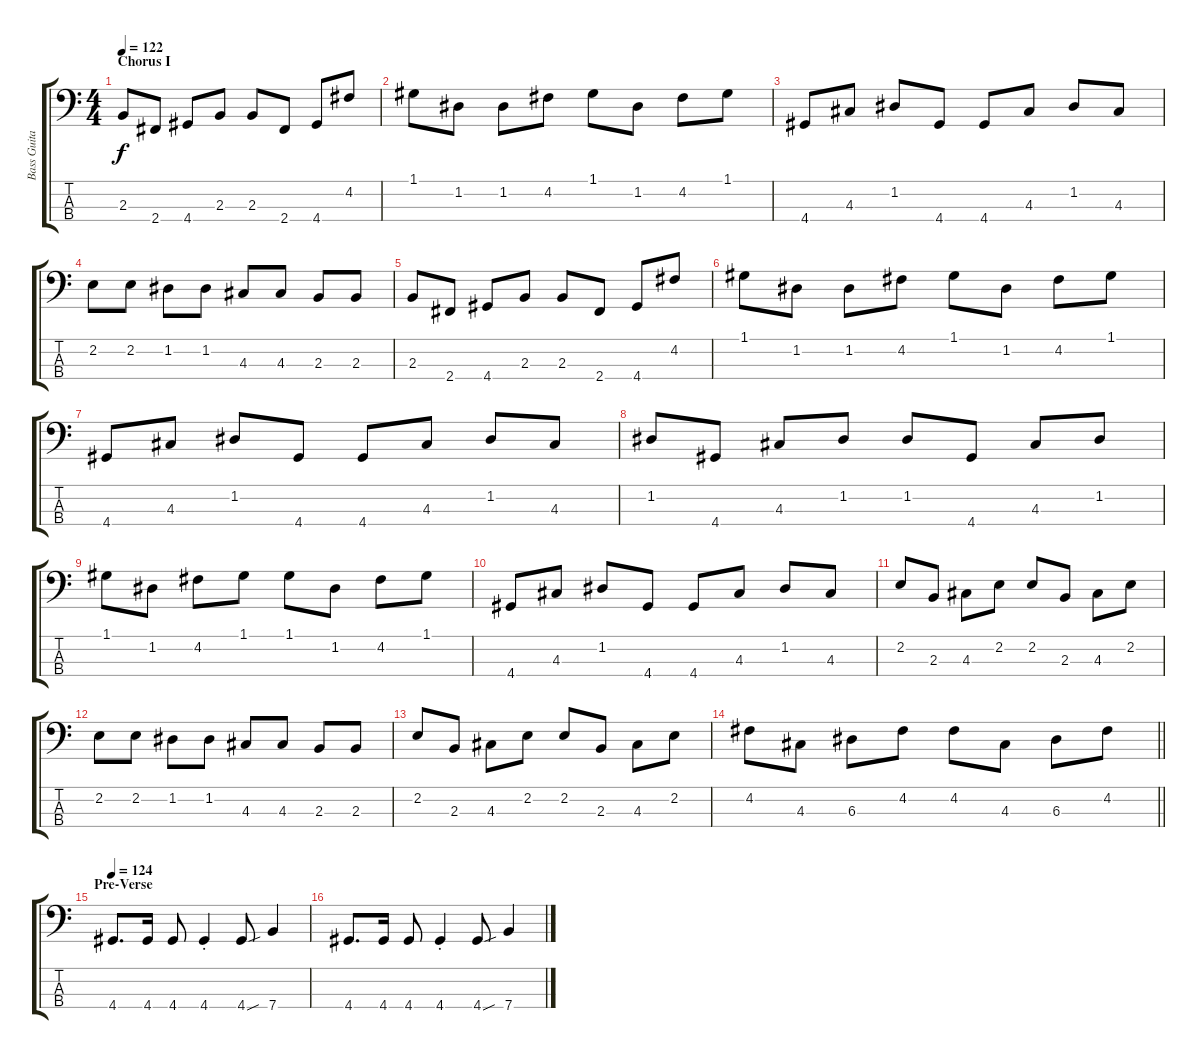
\track ("Bass Guitar" "Bass Guita") {instrument electricbasspick}
\staff {score tabs}
\tuning (G2 D2 A1 E1) {hide}
\ts (4 4)
\section ("" "Chorus I")
\tempo 122
\clef f4
\ks c
2.3.8{dy f} 2.4.8 4.4.8 2.3.8 2.3.8 2.4.8 4.4.8 4.2.8 |
1.1.8 1.2.8 1.2.8 4.2.8 1.1.8 1.2.8 4.2.8 1.1.8 |
4.4.8 4.3.8 1.2.8 4.4.8 4.4.8 4.3.8 1.2.8 4.3.8 |
2.2.8 2.2.8 1.2.8 1.2.8 4.3.8 4.3.8 2.3.8 2.3.8 |
2.3.8 2.4.8 4.4.8 2.3.8 2.3.8 2.4.8 4.4.8 4.2.8 |
1.1.8 1.2.8 1.2.8 4.2.8 1.1.8 1.2.8 4.2.8 1.1.8 |
4.4.8 4.3.8 1.2.8 4.4.8 4.4.8 4.3.8 1.2.8 4.3.8 |
1.2.8 4.4.8 4.3.8 1.2.8 1.2.8 4.4.8 4.3.8 1.2.8 |
1.1.8 1.2.8 4.2.8 1.1.8 1.1.8 1.2.8 4.2.8 1.1.8 |
4.4.8 4.3.8 1.2.8 4.4.8 4.4.8 4.3.8 1.2.8 4.3.8 |
2.2.8 2.3.8 4.3.8 2.2.8 2.2.8 2.3.8 4.3.8 2.2.8 |
2.2.8 2.2.8 1.2.8 1.2.8 4.3.8 4.3.8 2.3.8 2.3.8 |
2.2.8 2.3.8 4.3.8 2.2.8 2.2.8 2.3.8 4.3.8 2.2.8 |
\barLineRight lightlight
4.2.8 4.3.8 6.3.8 4.2.8 4.2.8 4.3.8 6.3.8 4.2.8 |
\section ("" "Pre-Verse")
\tempo 124
4.4.8{d} 4.4.16 4.4.8 4.4{st}.4 4.4{sou}.8 7.4.4 |
4.4.8{d} 4.4.16 4.4.8 4.4{st}.4 4.4{sou}.8 7.4.4
